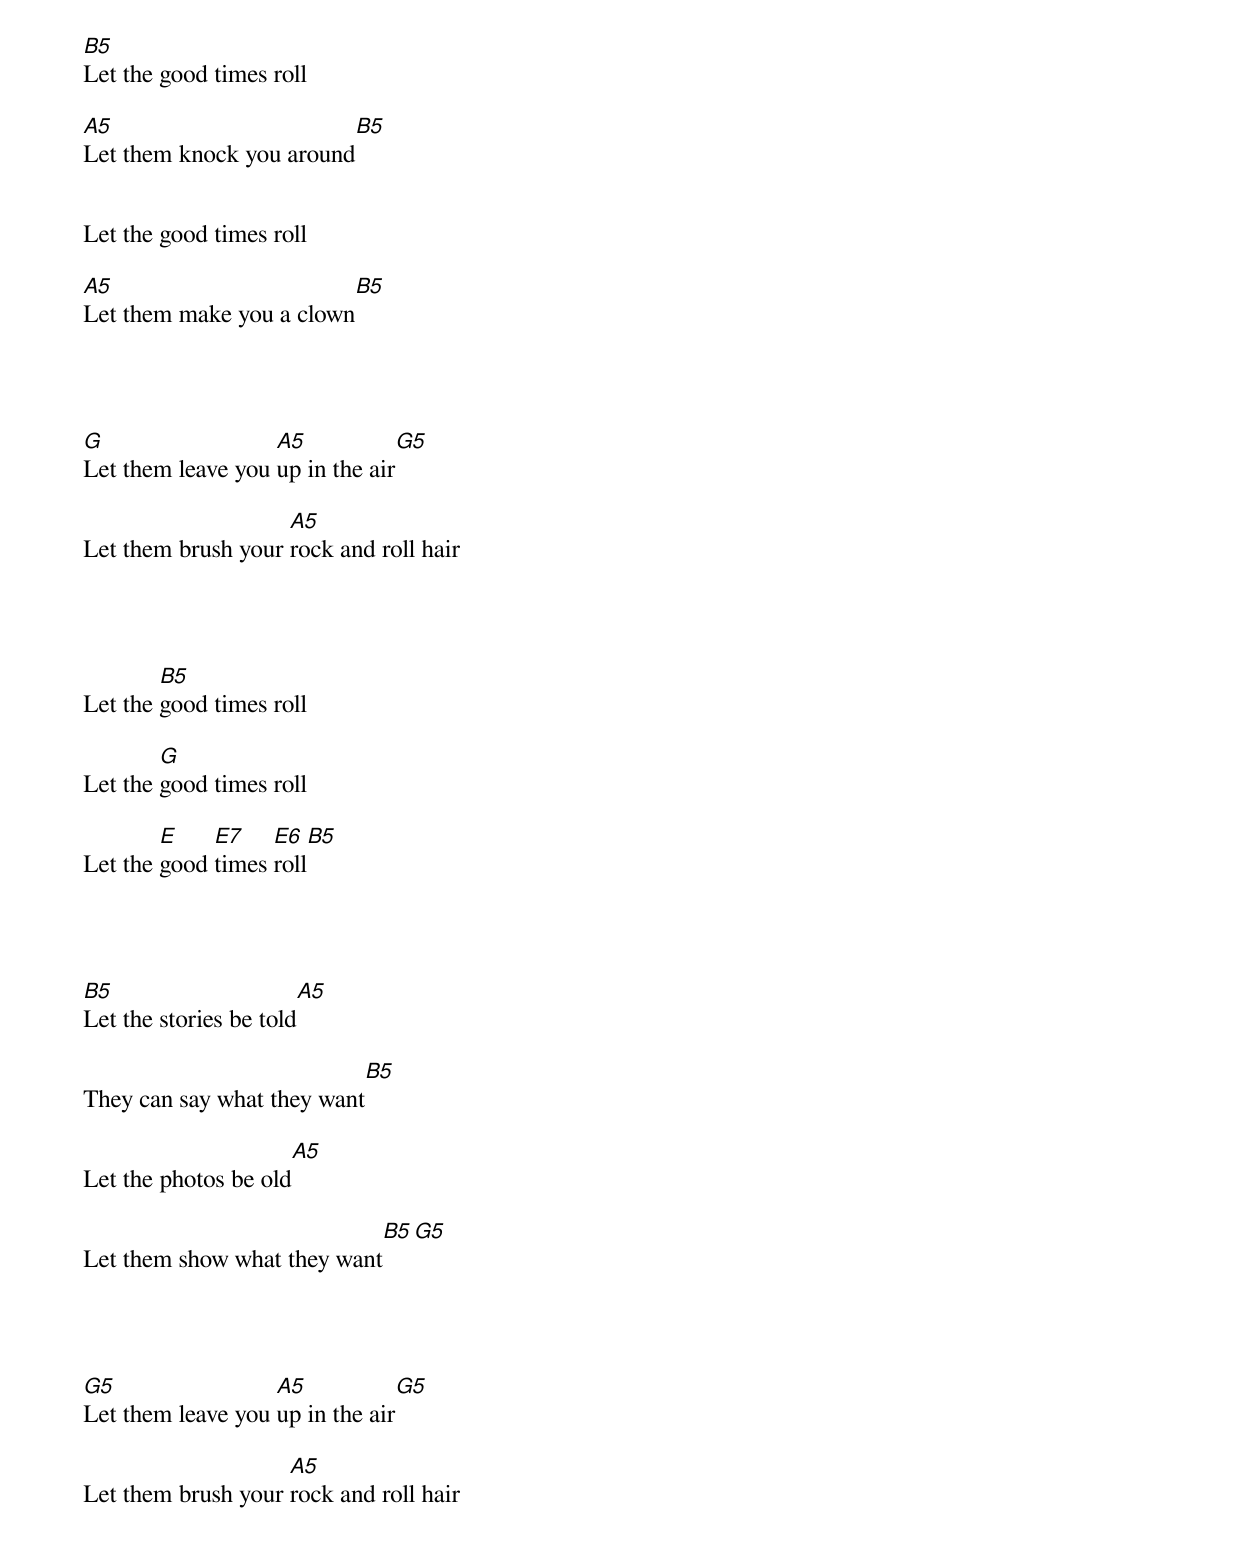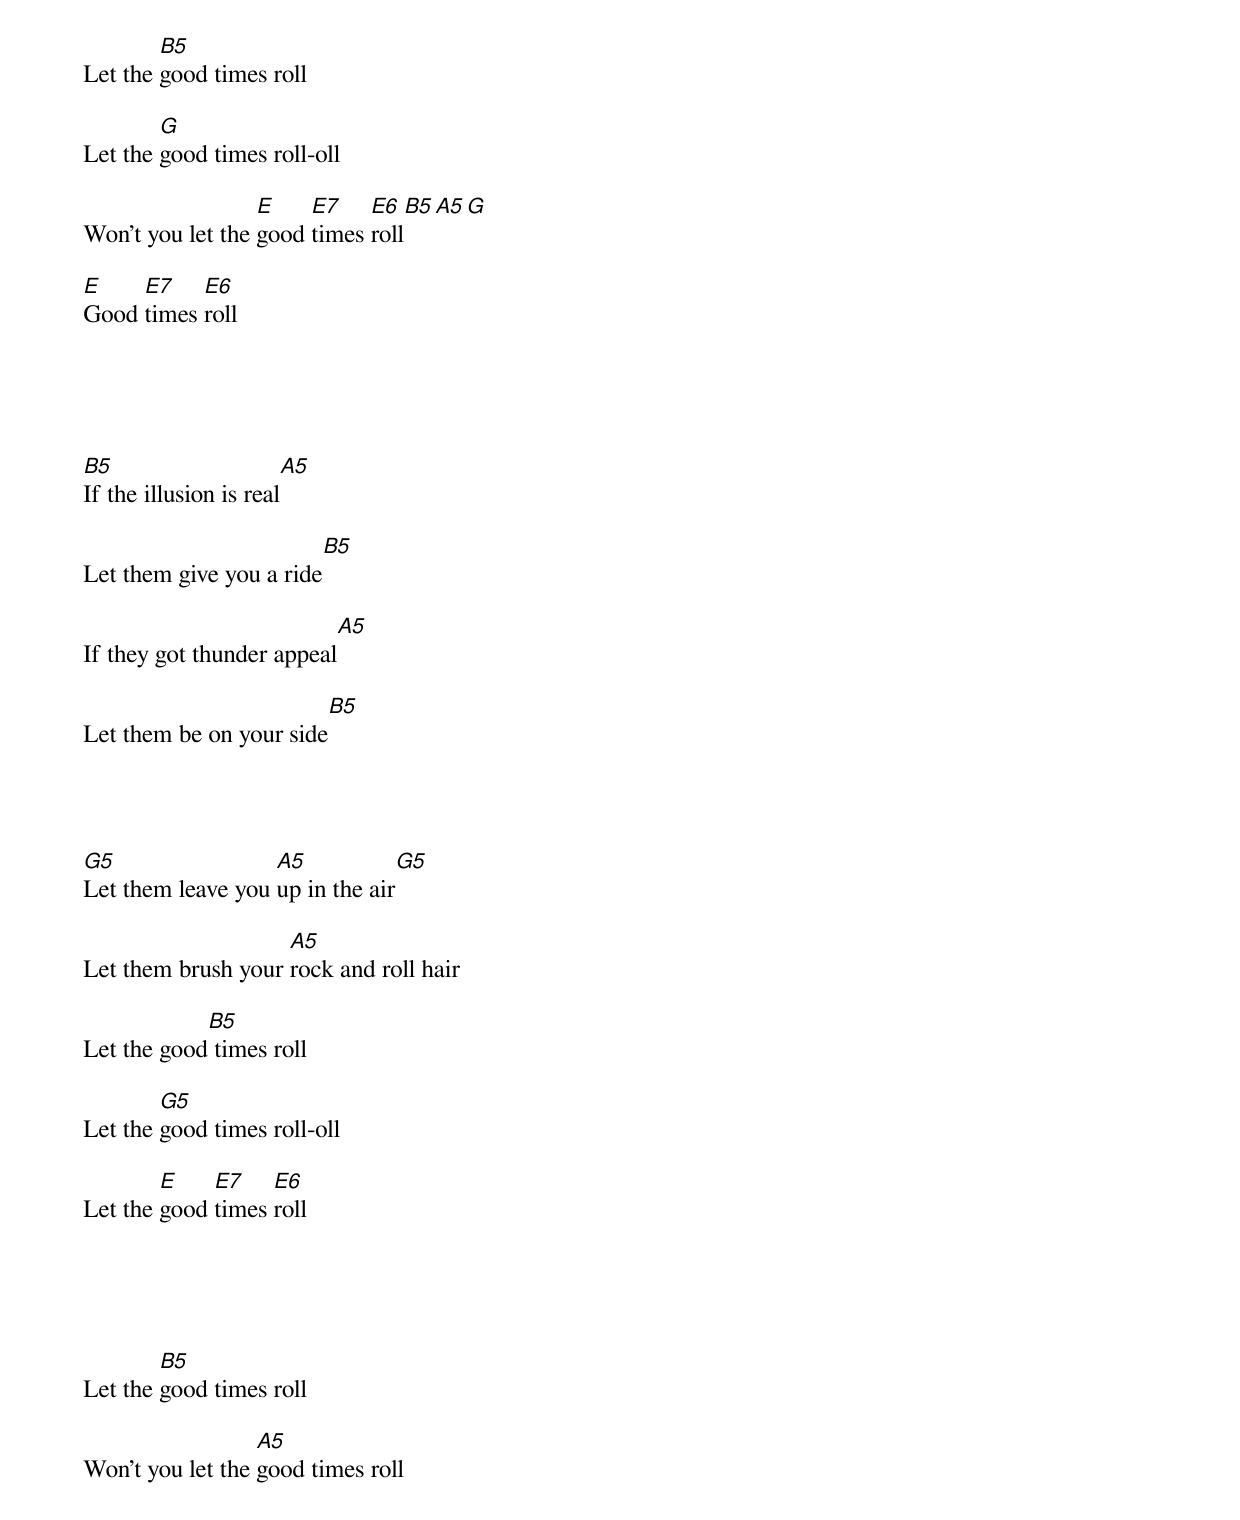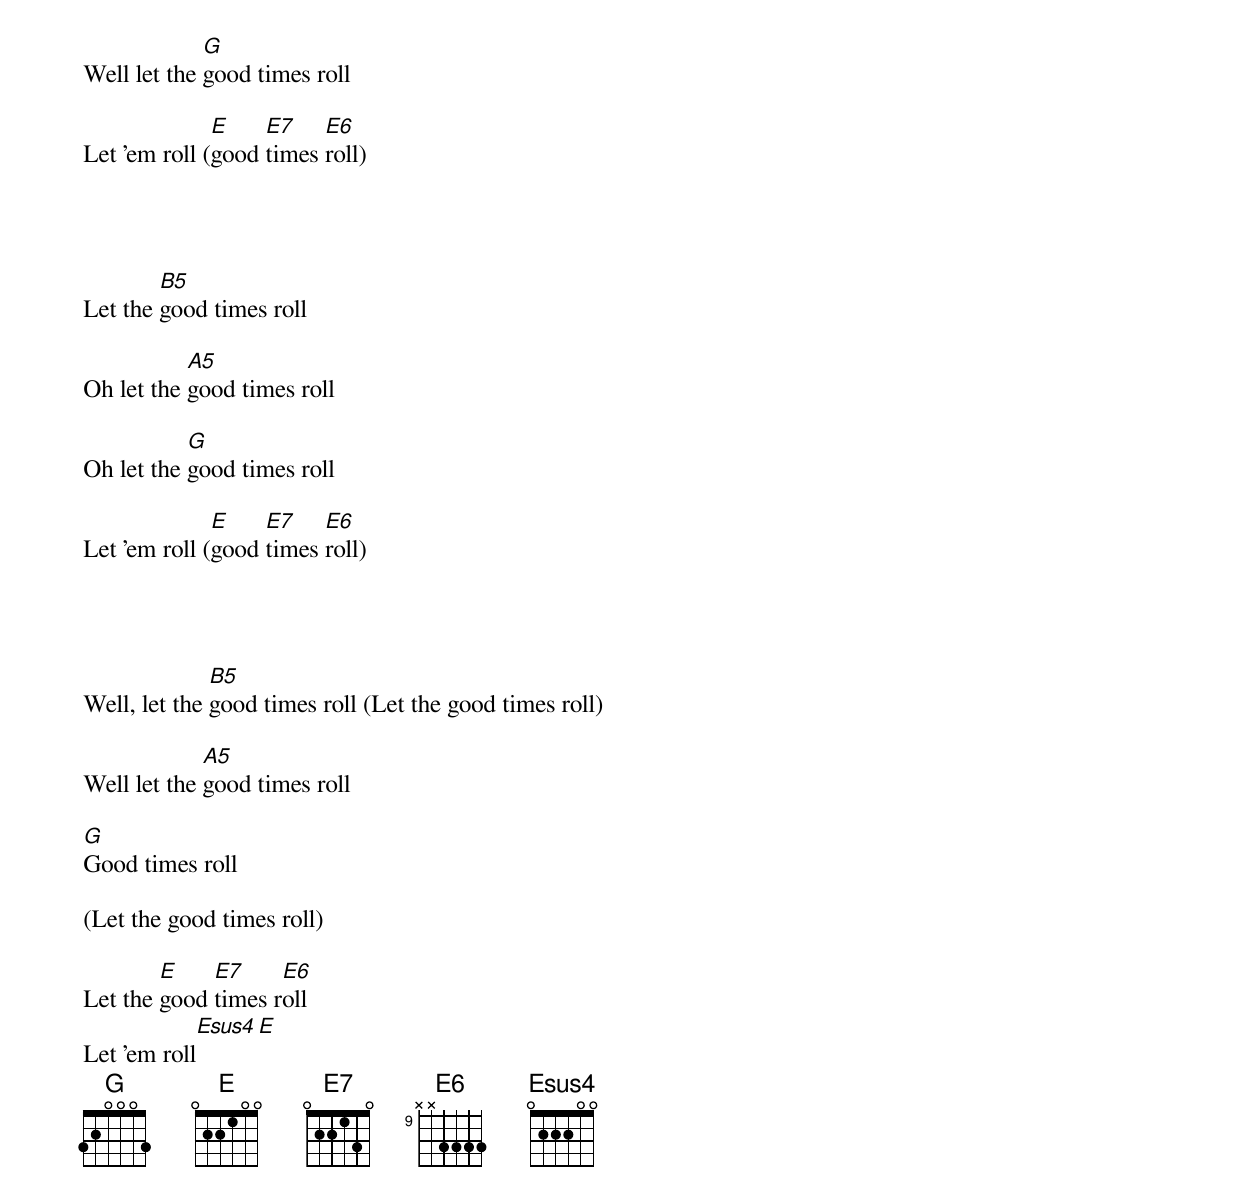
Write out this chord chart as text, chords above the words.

B5
Let the good times roll

A5                        B5
Let them knock you around


Let the good times roll

A5                        B5
Let them make you a clown




G                  A5               G5
Let them leave you up in the air

                    A5
Let them brush your rock and roll hair




        B5
Let the good times roll

        G
Let the good times roll

        E    E7    E6    B5
Let the good times roll




B5                       A5
Let the stories be told

                            B5
They can say what they want

                       A5
Let the photos be old

                             B5  G5
Let them show what they want




G5                 A5               G5
Let them leave you up in the air

                    A5
Let them brush your rock and roll hair

        B5
Let the good times roll

        G
Let the good times roll-oll

                  E    E7    E6    B5  A5  G
Won't you let the good times roll

E    E7    E6
Good times roll





B5                       A5
If the illusion is real

                         B5
Let them give you a ride

                           A5
If they got thunder appeal

                         B5
Let them be on your side




G5                 A5            G5
Let them leave you up in the air

                    A5
Let them brush your rock and roll hair

            B5
Let the good times roll

        G5
Let the good times roll-oll

        E    E7    E6
Let the good times roll





        B5
Let the good times roll

                  A5
Won't you let the good times roll

             G
Well let the good times roll

              E    E7    E6
Let 'em roll (good times roll)




        B5
Let the good times roll

           A5
Oh let the good times roll

           G
Oh let the good times roll

              E    E7    E6
Let 'em roll (good times roll)




              B5
Well, let the good times roll (Let the good times roll)

             A5
Well let the good times roll

G
Good times roll

(Let the good times roll)

        E    E7     E6
Let the good times roll
                   Esus4 E
Let 'em roll
